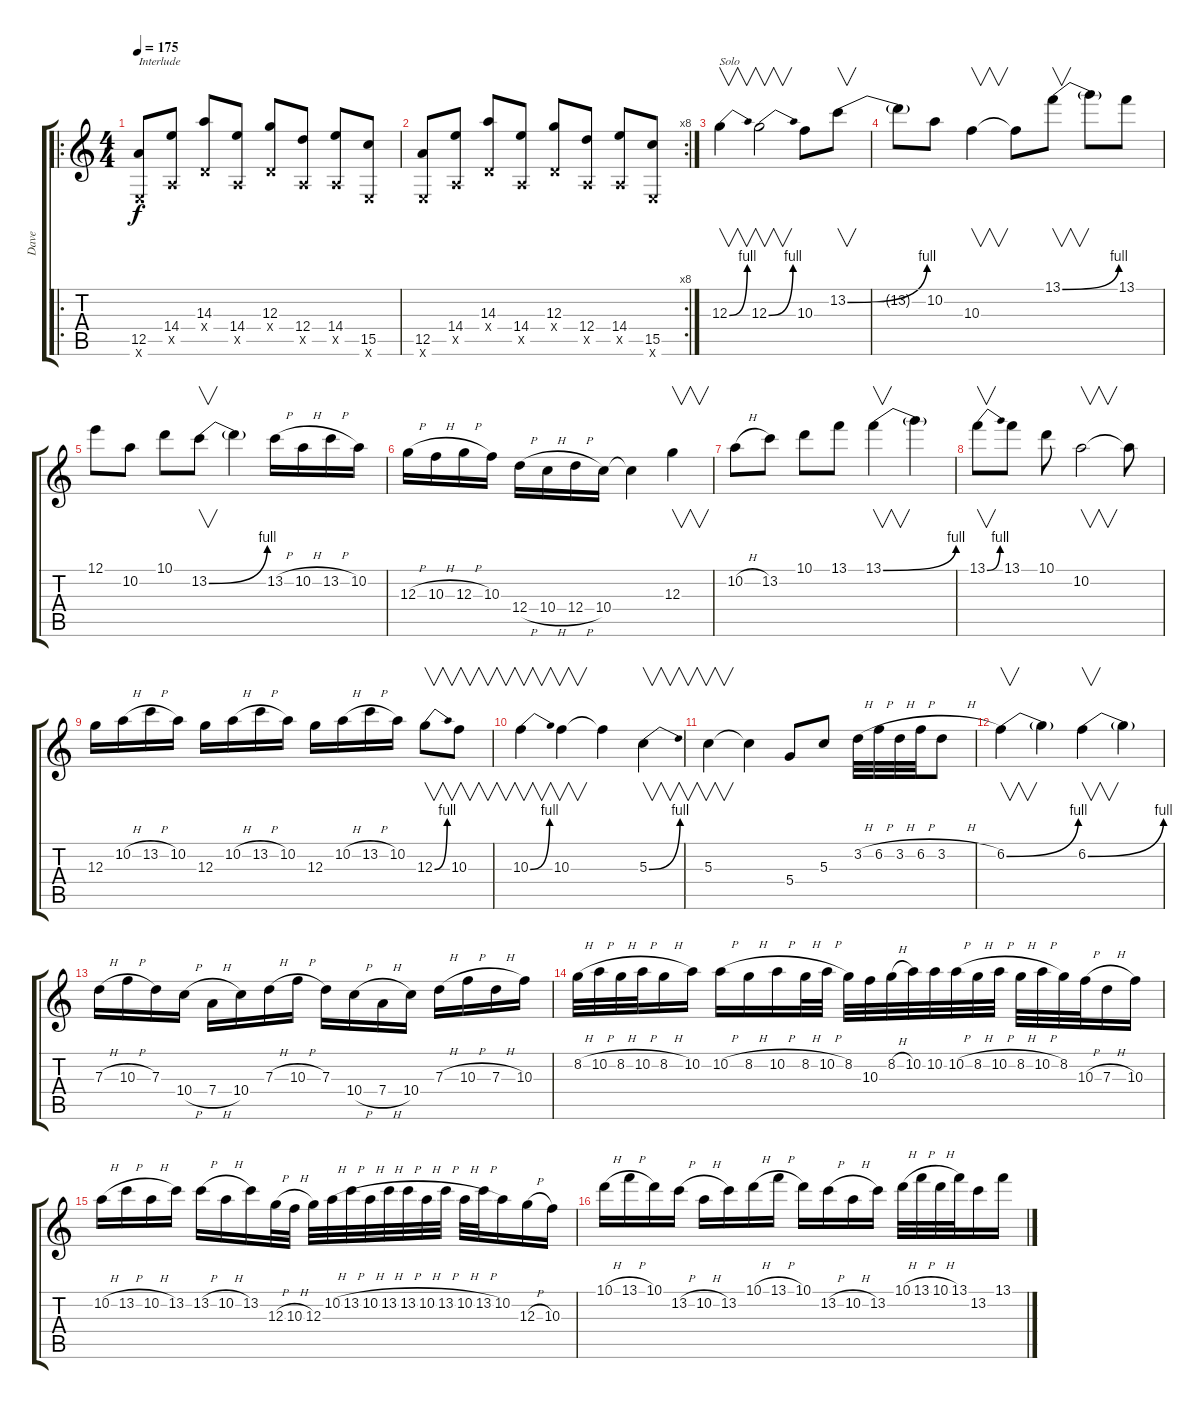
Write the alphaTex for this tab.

\track ("Dave" "Dave") {instrument distortionguitar}
\staff {score tabs}
\tuning (E4 B3 G3 D3 A2 E2) {hide}
\ro
\ts (4 4)
\tempo 175
\clef g2
\ks c
(12.5 0.6{x}).8{txt "Interlude" dy f} (14.4 0.5{x}).8 (14.3 0.4{x}).8 (14.4 0.5{x}).8 (12.3 0.4{x}).8 (12.4 0.5{x}).8 (14.4 0.5{x}).8 (15.5 0.6{x}).8 |
\rc 8
(12.5 0.6{x}).8 (14.4 0.5{x}).8 (14.3 0.4{x}).8 (14.4 0.5{x}).8 (12.3 0.4{x}).8 (12.4 0.5{x}).8 (14.4 0.5{x}).8 (15.5 0.6{x}).8 |
12.3{be (bend 0 0 60 4)}.4{v txt "Solo"} 12.3{be (bend 0 0 60 4)}.2{v} 10.3.8 13.2{be (bend 0 0 60 4)}.8{v} |
13.2{t}.8 10.2.8 10.3.4{v} 10.3{t}.8 13.1{be (bend 0 0 60 4)}.8{v} 13.1{t}.8 13.1.8 |
12.1.8 10.2.8 10.1.8 13.2{be (bend 0 0 60 4)}.8{v} 13.2{t}.4 13.2{h}.16 10.2{h}.16 13.2{h}.16 10.2.16 |
12.3{h}.16 10.3{h}.16 12.3{h}.16 10.3.16 12.4{h}.16 10.4{h}.16 12.4{h}.16 10.4.16 10.4{t}.4 12.3.4{v} |
10.2{h}.8 13.2.8 10.1.8 13.1.8 13.1{be (bend 0 0 60 4)}.4{v} 13.1{t}.4 |
13.1{be (bend 0 0 60 4)}.8{v} 13.1.8 10.1.8 10.2.2{v} 10.2{t}.8 |
12.3.16 10.2{h}.16 13.2{h}.16 10.2.16 12.3.16 10.2{h}.16 13.2{h}.16 10.2.16 12.3.16 10.2{h}.16 13.2{h}.16 10.2.16 12.3{be (bend 0 0 60 4)}.8{v} 10.3.8{v} |
10.3{be (bend 0 0 60 4)}.4{v} 10.3.4{v} 10.3{t}.4 5.3{be (bend 0 0 60 4)}.4{v} |
5.3.4{v} 5.3{t}.4 5.4.8 5.3.8 3.2{h}.32 6.2{h}.32 3.2{h}.32 6.2{h}.32 3.2{h}.8 |
6.2{be (bend 0 0 60 4)}.4{v} 6.2{t}.4 6.2{be (bend 0 0 60 4)}.4{v} 6.2{t}.4 |
7.3{h}.16 10.3{h}.16 7.3.16 10.4{h}.16 7.4{h}.16 10.4.16 7.3{h}.16 10.3{h}.16 7.3.16 10.4{h}.16 7.4{h}.16 10.4.16 7.3{h}.16 10.3{h}.16 7.3{h}.16 10.3.16 |
8.2{h}.32 10.2{h}.32 8.2{h}.32 10.2{h}.32 8.2{h}.16 10.2.16 10.2{h}.16 8.2{h}.16 10.2{h}.16 8.2{h}.32 10.2{h}.32 8.2.32 10.3.32 8.2{h}.32 10.2.32 10.2.32 10.2{h}.32 8.2{h}.32 10.2{h}.32 8.2{h}.32 10.2{h}.32 8.2.32 10.3{h}.32 7.3{h}.16 10.3.16 |
10.2{h}.16 13.2{h}.16 10.2{h}.16 13.2.16 13.2{h}.16 10.2{h}.16 13.2.16 12.3{h}.32 10.3{h}.32 12.3.32 10.2{h}.32 13.2{h}.32 10.2{h}.32 13.2{h}.32 13.2{h}.32 10.2{h}.32 13.2{h}.32 10.2{h}.32 13.2{h}.32 10.2.16 12.3{h}.16 10.3.16 |
10.1{h}.16 13.1{h}.16 10.1.16 13.2{h}.16 10.2{h}.16 13.2.16 10.1{h}.16 13.1{h}.16 10.1.16 13.2{h}.16 10.2{h}.16 13.2.16 10.1{h}.32 13.1{h}.32 10.1{h}.32 13.1.32 13.2.16 13.1.16
